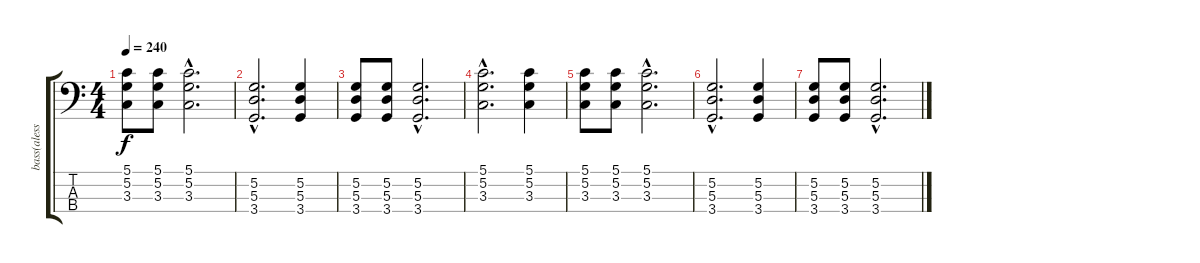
\track ("bass(alessandro lotta)" "bass(aless") {instrument electricbassfinger}
\staff {score tabs}
\tuning (G2 D2 A1 E1) {hide}
\ts (4 4)
\tempo 240
\clef f4
\ks c
(5.1 5.2 3.3).8{dy f} (5.1 5.2 3.3).8 (5.1{hac} 5.2{hac} 3.3{hac}).2{d} |
(5.2{hac} 5.3{hac} 3.4{hac}).2{d} (5.2 5.3 3.4).4 |
(5.2 5.3 3.4).8 (5.2 5.3 3.4).8 (5.2{hac} 5.3{hac} 3.4{hac}).2{d} |
(5.1{hac} 5.2{hac} 3.3{hac}).2{d} (5.1 5.2 3.3).4 |
(5.1 5.2 3.3).8 (5.1 5.2 3.3).8 (5.1{hac} 5.2{hac} 3.3{hac}).2{d} |
(5.2{hac} 5.3{hac} 3.4{hac}).2{d} (5.2 5.3 3.4).4 |
(5.2 5.3 3.4).8 (5.2 5.3 3.4).8 (5.2{hac} 5.3{hac} 3.4{hac}).2{d}
